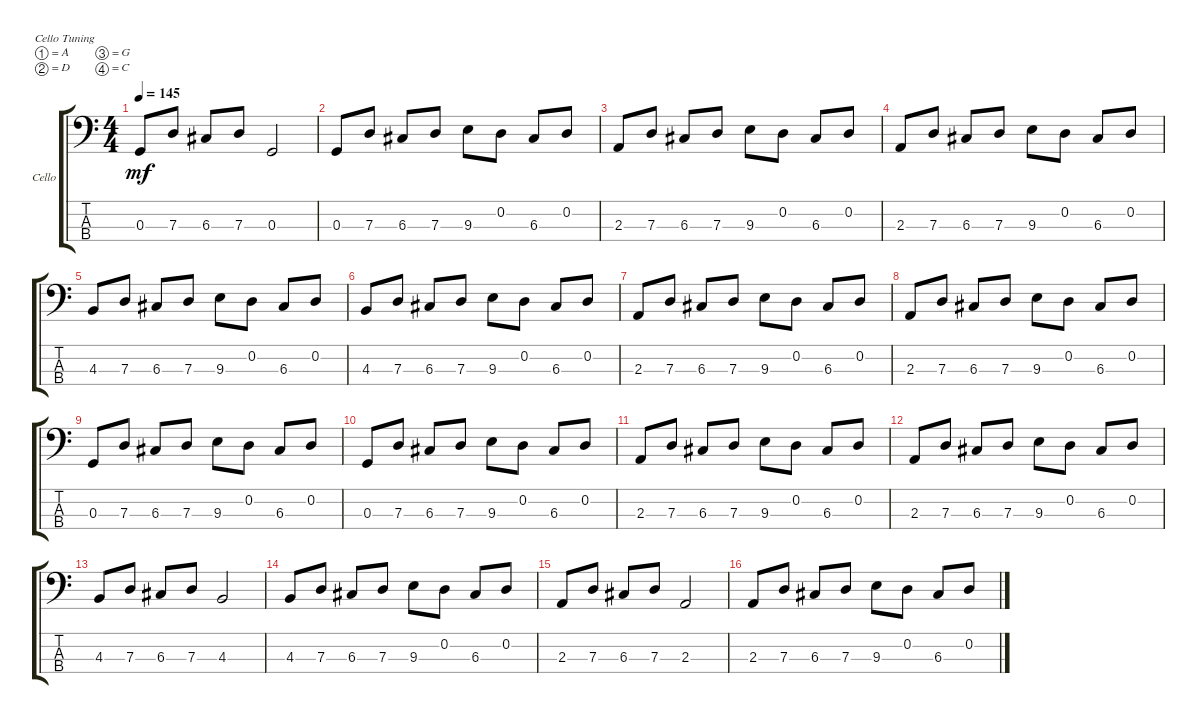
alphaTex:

\defaultSystemsLayout 4
\bracketExtendMode groupsimilarinstruments
\firstSystemTrackNameOrientation horizontal
\otherSystemsTrackNameOrientation horizontal
\track ("Cello" "Cello") {instrument cello}
\staff {score tabs}
\tuning (A3 D3 G2 C2)
\ts (4 4)
\tempo 145
\clef f4
\ks c
0.3.8{dy mf} 7.3.8 6.3.8 7.3.8 0.3.2 |
0.3.8 7.3.8 6.3.8 7.3.8 9.3.8 0.2.8 6.3.8 0.2.8 |
2.3.8 7.3.8 6.3.8 7.3.8 9.3.8 0.2.8 6.3.8 0.2.8 |
2.3.8 7.3.8 6.3.8 7.3.8 9.3.8 0.2.8 6.3.8 0.2.8 |
4.3.8 7.3.8 6.3.8 7.3.8 9.3.8 0.2.8 6.3.8 0.2.8 |
4.3.8 7.3.8 6.3.8 7.3.8 9.3.8 0.2.8 6.3.8 0.2.8 |
2.3.8 7.3.8 6.3.8 7.3.8 9.3.8 0.2.8 6.3.8 0.2.8 |
2.3.8 7.3.8 6.3.8 7.3.8 9.3.8 0.2.8 6.3.8 0.2.8 |
0.3.8 7.3.8 6.3.8 7.3.8 9.3.8 0.2.8 6.3.8 0.2.8 |
0.3.8 7.3.8 6.3.8 7.3.8 9.3.8 0.2.8 6.3.8 0.2.8 |
2.3.8 7.3.8 6.3.8 7.3.8 9.3.8 0.2.8 6.3.8 0.2.8 |
2.3.8 7.3.8 6.3.8 7.3.8 9.3.8 0.2.8 6.3.8 0.2.8 |
4.3.8 7.3.8 6.3.8 7.3.8 4.3.2 |
4.3.8 7.3.8 6.3.8 7.3.8 9.3.8 0.2.8 6.3.8 0.2.8 |
2.3.8 7.3.8 6.3.8 7.3.8 2.3.2 |
2.3.8 7.3.8 6.3.8 7.3.8 9.3.8 0.2.8 6.3.8 0.2.8
